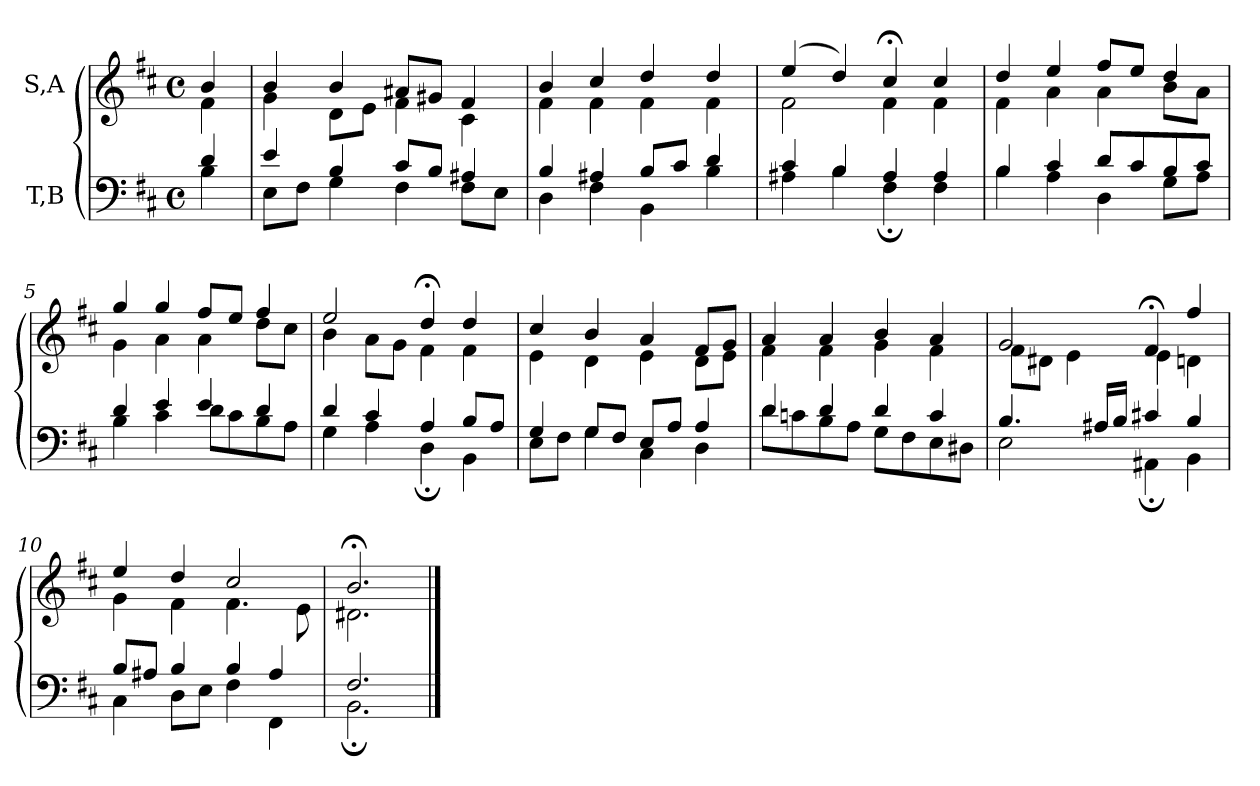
**kern	**kern
*part2	*part1
*staff2	*staff1
*I"T,B	*I"S,A
*clefF4	*clefG2
*k[f#c#]	*k[f#c#]
*M4/4	*M4/4
*met(c)	*met(c)
=	=
*^	*^
4d	4B	4b	4f#
=1	=1	=1	=1
4e	8EL	4b	4g
.	8F#J	.	.
4B	4G	4b	8dL
.	.	.	8eJ
8c#L	4F#	8a#XL	4f#
8BJ	.	8g#XJ	.
4A#X	8F#L	4f#	4c#
.	8EJ	.	.
=2	=2	=2	=2
4B	4D	4b	4f#
4A#X	4F#	4cc#	4f#
8BL	4BB	4dd	4f#
8c#J	.	.	.
4d	4B	4dd	4f#
=3	=3	=3	=3
4c#	4A#X	(>4ee	2f#
4B	4B	4dd)	.
4A#	4F#;	4cc#;<	4f#
4A#	4F#	4cc#	4f#
=4	=4	=4	=4
4B	4B	4dd	4f#
4c#	4A	4ee	4a
8dL	4D	8ff#L	4a
8c#	.	8eeJ	.
8B	8GL	4dd	8bL
8c#J	8AJ	.	8aJ
=5	=5	=5	=5
4d	4B	4gg	4g
4e	4c#	4gg	4a
4e	8dL	8ff#L	4a
.	8c#	8eeJ	.
4d	8B	4ff#	8ddL
.	8AJ	.	8cc#J
=6	=6	=6	=6
4d	4G	2ee	4b
4c#	4A	.	8aL
.	.	.	8gJ
4A	4D;	4dd;<	4f#
8BL	4BB	4dd	4f#
8AJ	.	.	.
=7	=7	=7	=7
4G	8EL	4cc#	4e
.	8F#J	.	.
8GL	4G	4b	4d
8F#J	.	.	.
8EL	4C#	4a	4e
8AJ	.	.	.
4A	4D	8f#L	8dL
.	.	8gJ	8eJ
=8	=8	=8	=8
4d	8dL	4a	4f#
.	8cn	.	.
4d	8B	4a	4f#
.	8AJ	.	.
4d	8GL	4b	4g
.	8F#	.	.
4c	8E	4a	4f#
.	8D#XJ	.	.
=9	=9	=9	=9
4.B	2E	2g	8f#L
.	.	.	8d#XJ
.	.	.	4e
16A#XLL	.	.	.
16BJJ	.	.	.
4c#X	4AA#X;	4f#;<	4e
4B	4BB	4ff#	4dn
=10	=10	=10	=10
8BL	4C#	4ee	4g
8A#XJ	.	.	.
4B	8DL	4dd	4f#
.	8EJ	.	.
4B	4F#	2cc#	4.f#
4A#	4FF#	.	.
.	.	.	8e
=11	=11	=11	=11
2.F#	2.BB;	2.b;<	2.d#X
*v	*v	*	*
*	*v	*v
==	==
*-	*-
